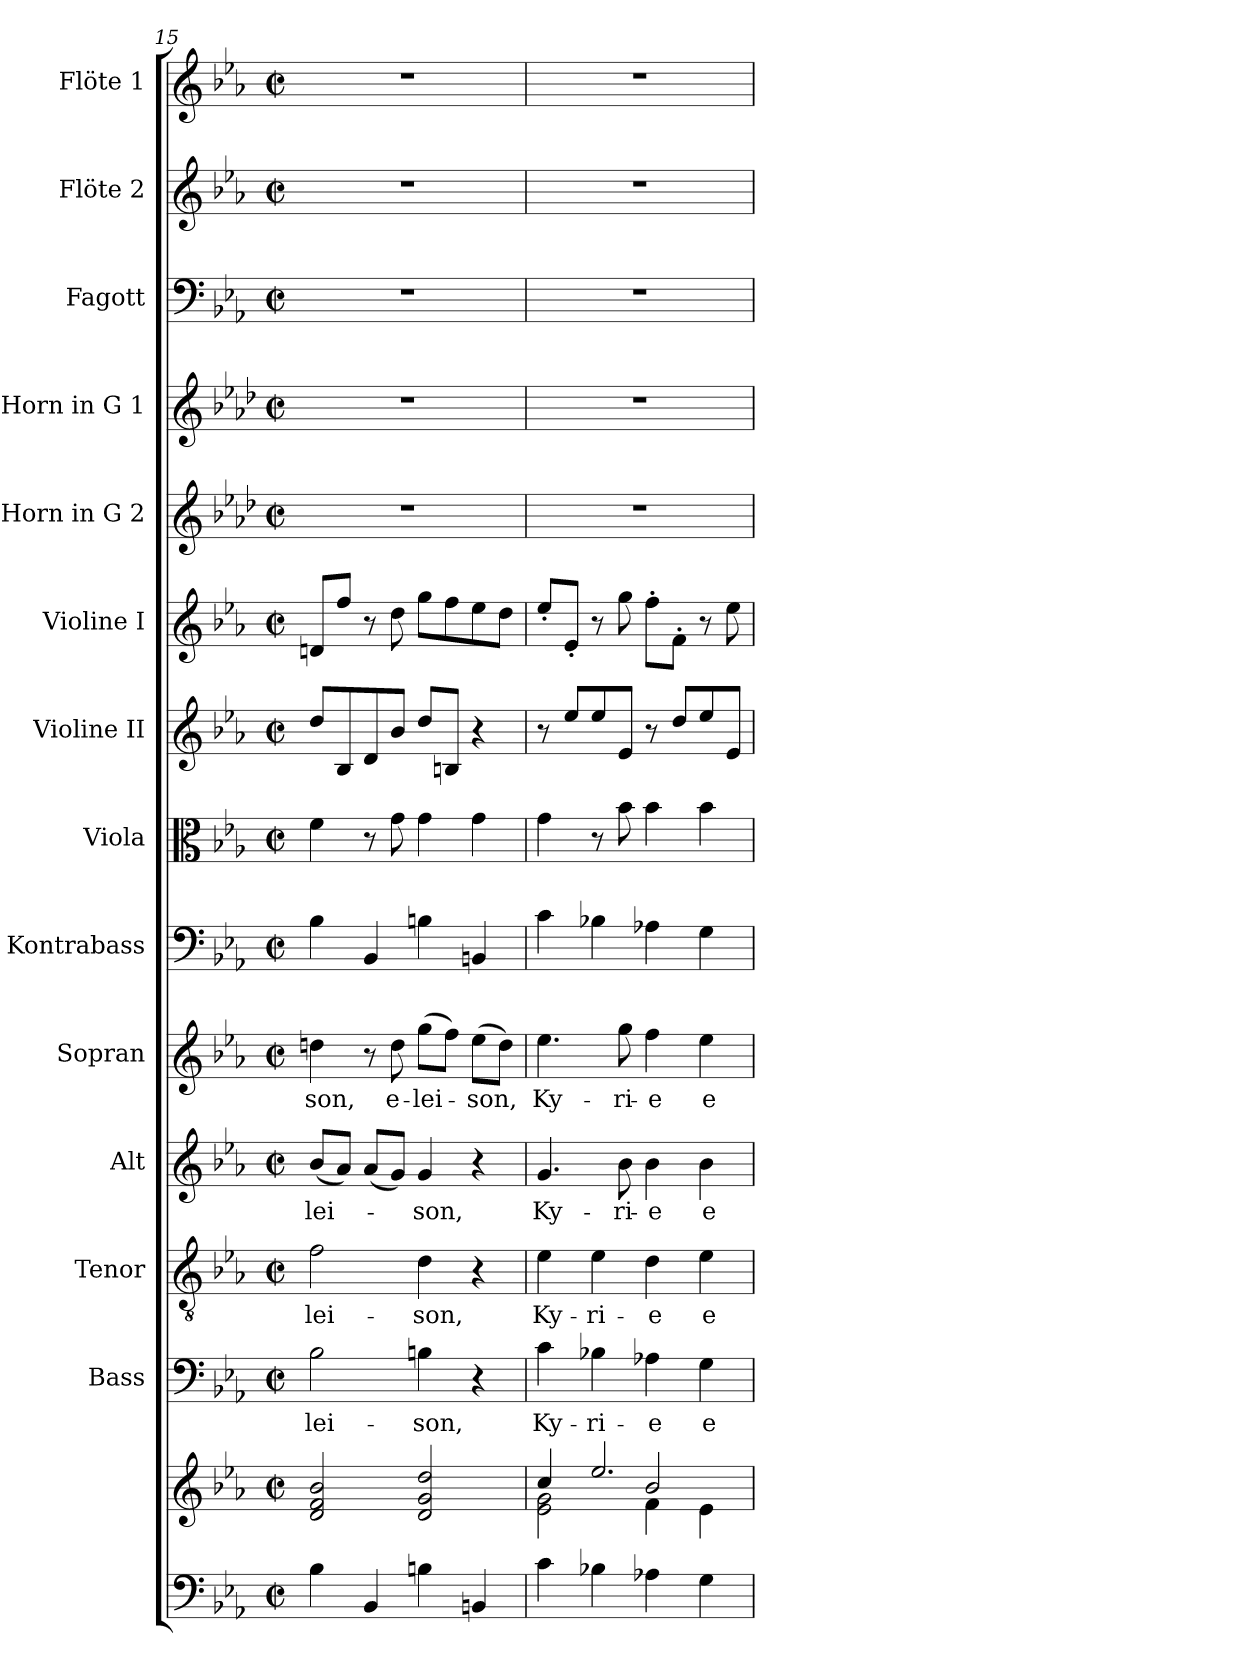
**kern	**kern	**kern	**text	**kern	**text	**kern	**text	**kern	**text	**kern	**kern	**kern	**kern	**kern	**kern	**kern	**kern	**kern
*part14	*part14	*part13	*part13	*part12	*part12	*part11	*part11	*part10	*part10	*part9	*part8	*part7	*part6	*part5	*part4	*part3	*part2	*part1
*staff15	*staff14	*staff13	*staff13	*staff12	*staff12	*staff11	*staff11	*staff10	*staff10	*staff9	*staff8	*staff7	*staff6	*staff5	*staff4	*staff3	*staff2	*staff1
*	*	*I"Bass	*	*I"Tenor	*	*I"Alt	*	*I"Sopran	*	*I"Kontrabass	*I"Viola	*I"Violine II	*I"Violine I	*I"Horn in G 2	*I"Horn in G 1	*I"Fagott	*I"Flöte 2	*I"Flöte 1
*	*	*I'B.	*	*I'T.	*	*I'A.	*	*I'S.	*	*I'Kb.	*I'Vla.	*I'Vl. II	*I'Vl. I	*	*	*I'Fg.	*I'Fl. 2	*I'Fl. 1
*clefF4	*clefG2	*clefF4	*	*clefGv2	*	*clefG2	*	*clefG2	*	*clefF4	*clefC3	*clefG2	*clefG2	*clefG2	*clefG2	*clefF4	*clefG2	*clefG2
*	*	*	*	*	*	*	*	*	*	*ITrd7c12	*	*	*	*ITrd3c5	*ITrd3c5	*	*	*
*k[b-e-a-]	*k[b-e-a-]	*k[b-e-a-]	*	*k[b-e-a-]	*	*k[b-e-a-]	*	*k[b-e-a-]	*	*k[b-e-a-]	*k[b-e-a-]	*k[b-e-a-]	*k[b-e-a-]	*k[b-e-a-]	*k[b-e-a-]	*k[b-e-a-]	*k[b-e-a-]	*k[b-e-a-]
*E-:	*E-:	*E-:	*	*E-:	*	*E-:	*	*E-:	*	*E-:	*E-:	*E-:	*E-:	*E-:	*E-:	*E-:	*E-:	*E-:
*M2/2	*M2/2	*M2/2	*	*M2/2	*	*M2/2	*	*M2/2	*	*M2/2	*M2/2	*M2/2	*M2/2	*M2/2	*M2/2	*M2/2	*M2/2	*M2/2
*met(c|)	*met(c|)	*met(c|)	*	*met(c|)	*	*met(c|)	*	*met(c|)	*	*met(c|)	*met(c|)	*met(c|)	*met(c|)	*met(c|)	*met(c|)	*met(c|)	*met(c|)	*met(c|)
=15	=15	=15	=15	=15	=15	=15	=15	=15	=15	=15	=15	=15	=15	=15	=15	=15	=15	=15
!	!	!	!LO:LY:b	!	!LO:LY:b	!	!LO:LY:b	!	!LO:LY:b	!	!	!	!	!	!	!	!	!
4B-\	2d/ 2f/ 2b-/	2B-\	-lei-	2f\	-lei-	(<8b-/L	-lei-	4ddn\	-son,	4BB-\	4f\	8dd/L	8dn/L	1r	1r	1r	1r	1r
.	.	.	.	.	.	8a-/J)	.	.	.	.	.	8B-/	8ff/J	.	.	.	.	.
4BB-/	.	.	.	.	.	(<8a-/L	.	8r	.	4BBB-/	8r	8d/	8r	.	.	.	.	.
!	!	!	!	!	!	!	!	!	!LO:LY:b	!	!	!	!	!	!	!	!	!
.	.	.	.	.	.	8g/J)	.	8dd\	e-	.	8g\	8b-/J	8dd\	.	.	.	.	.
!	!	!	!LO:LY:b	!	!LO:LY:b	!	!LO:LY:b	!	!LO:LY:b	!	!	!	!	!	!	!	!	!
4Bn\	2d/ 2g/ 2dd/	4Bn\	-son,	4d\	-son,	4g/	-son,	(>8gg\L	-lei-	4BBn\	4g\	8dd/L	8gg\L	.	.	.	.	.
.	.	.	.	.	.	.	.	8ff\J)	.	.	.	8Bn/J	8ff\	.	.	.	.	.
!	!	!	!	!	!	!	!	!	!LO:LY:b	!	!	!	!	!	!	!	!	!
4BBn/	.	4r	.	4r	.	4r	.	(>8ee-\L	-son,	4BBBn/	4g\	4r	8ee-\	.	.	.	.	.
.	.	.	.	.	.	.	.	8dd\J)	.	.	.	.	8dd\J	.	.	.	.	.
=16	=16	=16	=16	=16	=16	=16	=16	=16	=16	=16	=16	=16	=16	=16	=16	=16	=16	=16
*	*^	*	*	*	*	*	*	*	*	*	*	*	*	*	*	*	*	*
*	*	*^	*	*	*	*	*	*	*	*	*	*	*	*	*	*	*	*	*
!	!	!	!	!	!LO:LY:b	!	!LO:LY:b	!	!LO:LY:b	!	!LO:LY:b	!	!	!	!	!	!	!	!	!
4c\	4cc/	2e-\ 2g\	2ryy	4c\	Ky-	4e-\	Ky-	4.g/	Ky-	4.ee-\	Ky-	4C\	4g\	8r	8ee-'</L	1r	1r	1r	1r	1r
.	.	.	.	.	.	.	.	.	.	.	.	.	.	8ee-/L	8e-'</J	.	.	.	.	.
!	!	!	!	!	!LO:LY:b	!	!LO:LY:b	!	!	!	!	!	!	!	!	!	!	!	!	!
4B-X\	2.ee-/	.	.	4B-X\	-ri-	4e-\	-ri-	.	.	.	.	4BB-X\	8r	8ee-/	8r	.	.	.	.	.
!	!	!	!	!	!	!	!	!	!LO:LY:b	!	!LO:LY:b	!	!	!	!	!	!	!	!	!
.	.	.	.	.	.	.	.	8b-\	-ri-	8gg\	-ri-	.	8b-\	8e-/J	8gg\	.	.	.	.	.
!	!	!	!	!	!LO:LY:b	!	!LO:LY:b	!	!LO:LY:b	!	!LO:LY:b	!	!	!	!	!	!	!	!	!
4A-X\	.	4f\	2b-/	4A-X\	-e	4d\	-e	4b-\	-e	4ff\	-e	4AA-X\	4b-\	8r	8ff'>\L	.	.	.	.	.
.	.	.	.	.	.	.	.	.	.	.	.	.	.	8dd/L	8f'>\J	.	.	.	.	.
!	!	!	!	!	!LO:LY:b	!	!LO:LY:b	!	!LO:LY:b	!	!LO:LY:b	!	!	!	!	!	!	!	!	!
4G\	.	4e-\	.	4G\	e-	4e-\	e-	4b-\	e-	4ee-\	e-	4GG\	4b-\	8ee-/	8r	.	.	.	.	.
.	.	.	.	.	.	.	.	.	.	.	.	.	.	8e-/J	8ee-\	.	.	.	.	.
*	*v	*v	*v	*	*	*	*	*	*	*	*	*	*	*	*	*	*	*	*	*
=	=	=	=	=	=	=	=	=	=	=	=	=	=	=	=	=	=	=
*-	*-	*-	*-	*-	*-	*-	*-	*-	*-	*-	*-	*-	*-	*-	*-	*-	*-	*-
